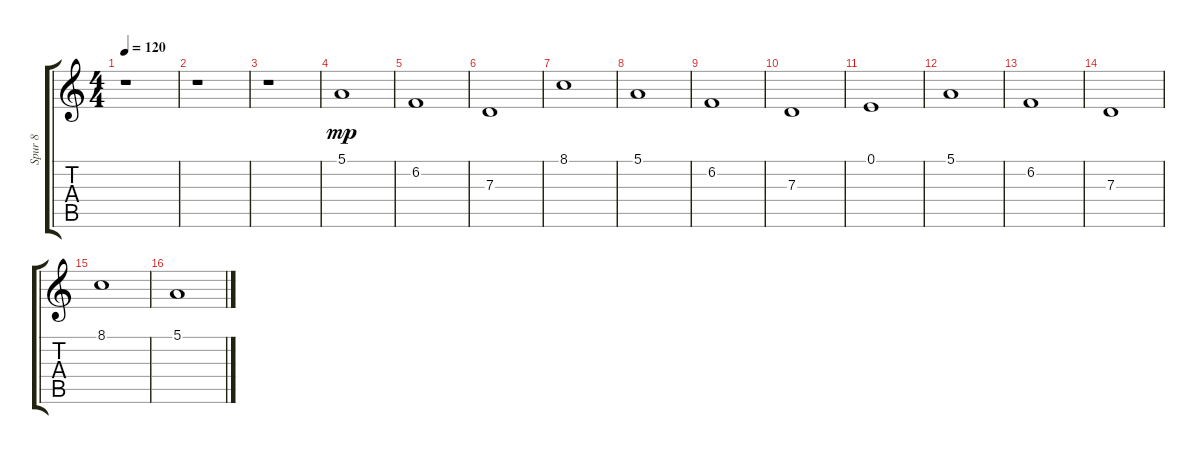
\track ("Spur 8" "Spur 8") {instrument pad2warm}
\staff {score tabs}
\tuning (E4 B3 G3 D3 A2 E2) {hide}
\ts (4 4)
\tempo 120
\clef g2
\ks c
r.1{dy mf} |
r.1 |
r.1 |
5.1.1{dy mp} |
6.2.1 |
7.3.1 |
8.1.1 |
5.1.1 |
6.2.1 |
7.3.1 |
0.1.1 |
5.1.1 |
6.2.1 |
7.3.1 |
8.1.1 |
5.1.1
